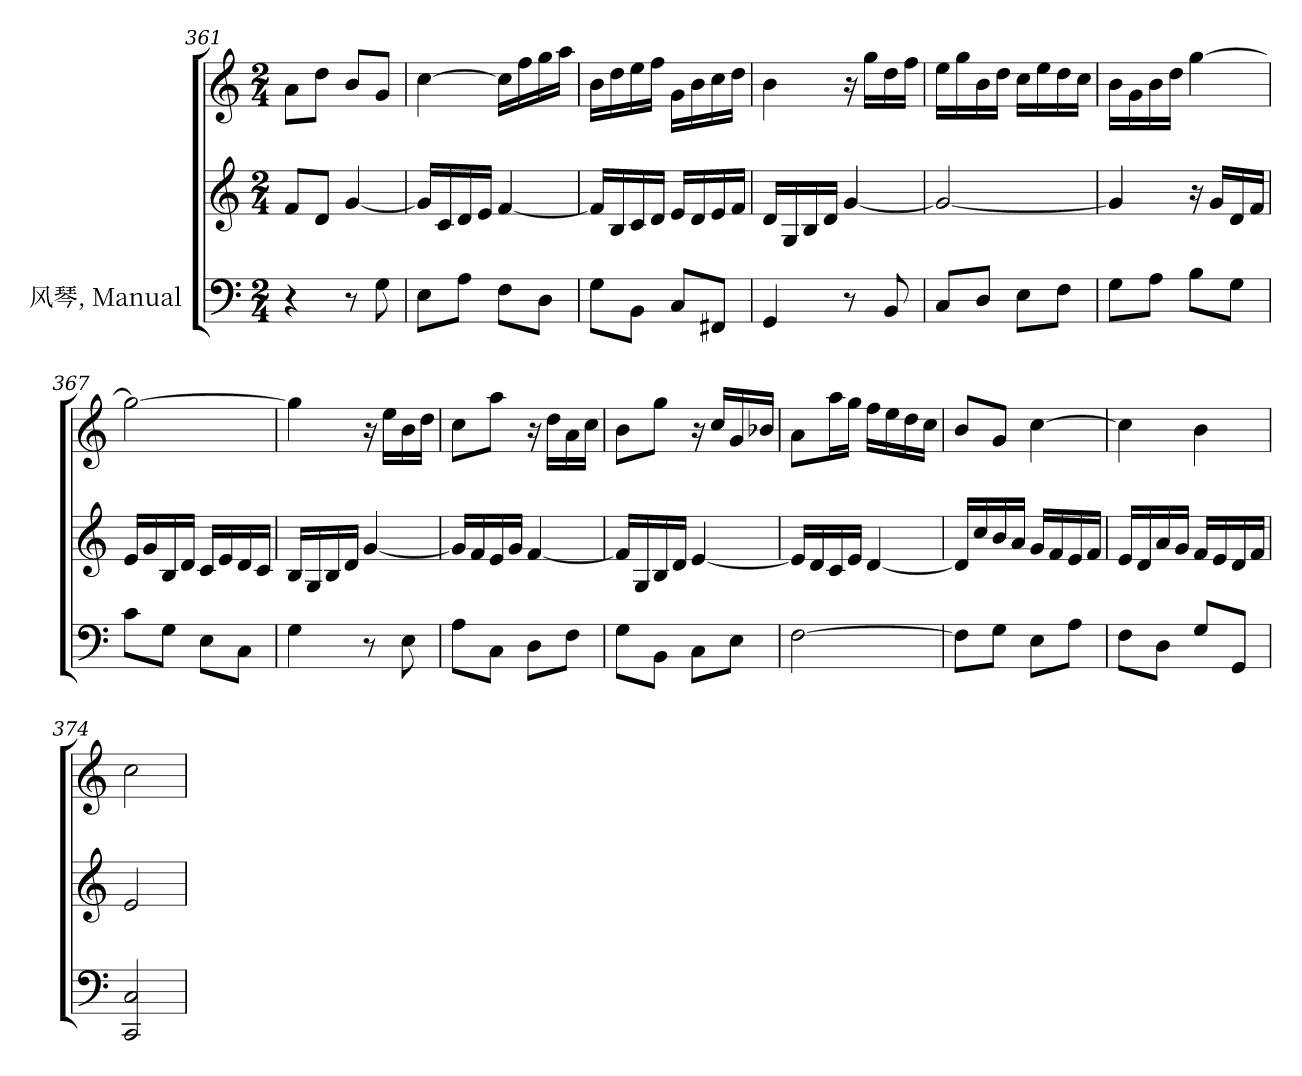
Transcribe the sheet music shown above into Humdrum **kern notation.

**kern	**kern	**kern
*part1	*part1	*part1
*staff3	*staff2	*staff1
*I"风琴, Manual	*	*
*clefF4	*clefG2	*clefG2
*k[]	*k[]	*k[]
*M2/4	*M2/4	*M2/4
=361	=361	=361
4r	8f/L	8a\L
.	8d/J	8dd\J
8r	[4g/	8b/L
8G\	.	8g/J
=362	=362	=362
8E\L	16g/LL]	[4cc\
.	16c/	.
8A\J	16d/	.
.	16e/JJ	.
8F\L	[4f/	16cc\LL]
.	.	16ff\
8D\J	.	16gg\
.	.	16aa\JJ
=363	=363	=363
8G\L	16f/LL]	16b\LL
.	16B/	16dd\
8BB\J	16c/	16ee\
.	16d/JJ	16ff\JJ
8C/L	16e/LL	16g\LL
.	16d/	16b\
8FF#X/J	16e/	16cc\
.	16f/JJ	16dd\JJ
=364	=364	=364
4GG/	16d/LL	4b\
.	16G/	.
.	16B/	.
.	16d/JJ	.
8r	[4g/	16r
.	.	16gg\LL
8BB/	.	16dd\
.	.	16ff\JJ
=365	=365	=365
8C/L	2g/_	16ee\LL
.	.	16gg\
8D/J	.	16b\
.	.	16dd\JJ
8E\L	.	16cc\LL
.	.	16ee\
8F\J	.	16dd\
.	.	16cc\JJ
!!LO:PB:g=z
=366	=366	=366
8G\L	4g/]	16b\LL
.	.	16g\
8A\J	.	16b\
.	.	16dd\JJ
8B\L	16r	[4gg\
.	16g/LL	.
8G\J	16d/	.
.	16f/JJ	.
=367	=367	=367
8c\L	16e/LL	2gg\_
.	16g/	.
8G\J	16B/	.
.	16d/JJ	.
8E\L	16c/LL	.
.	16e/	.
8C\J	16d/	.
.	16c/JJ	.
=368	=368	=368
4G\	16B/LL	4gg\]
.	16G/	.
.	16B/	.
.	16d/JJ	.
8r	[4g/	16r
.	.	16ee\LL
8E\	.	16b\
.	.	16dd\JJ
=369	=369	=369
8A\L	16g/LL]	8cc\L
.	16f/	.
8C\J	16e/	8aa\J
.	16g/JJ	.
8D\L	[4f/	16r
.	.	16dd\LL
8F\J	.	16a\
.	.	16cc\JJ
=370	=370	=370
8G\L	16f/LL]	8b\L
.	16G/	.
8BB\J	16B/	8gg\J
.	16d/JJ	.
8C\L	[4e/	16r
.	.	16cc/LL
8E\J	.	16g/
.	.	16b-X/JJ
!!LO:LB:g=z
=371	=371	=371
*	*	*MM70
[2F\	16e/LL]	8a\L
.	16d/	.
.	16c/	16aa\L
.	16e/JJ	16gg\JJ
.	[4d/	16ff\LL
.	.	16ee\
.	.	16dd\
.	.	16cc\JJ
=372	=372	=372
8F\L]	16d/LL]	8b/L
.	16cc/	.
8G\J	16b/	8g/J
.	16a/JJ	.
8E\L	16g/LL	[4cc\
.	16f/	.
8A\J	16e/	.
.	16f/JJ	.
=373	=373	=373
8F\L	16e/LL	4cc\]
.	16d/	.
8D\J	16a/	.
.	16g/JJ	.
8G/L	16f/LL	4b\
.	16e/	.
8GG/J	16d/	.
.	16f/JJ	.
=374	=374	=374
*	*	*MM45
2CC/ 2C/	2e/	2cc\
=	=	=
*-	*-	*-
